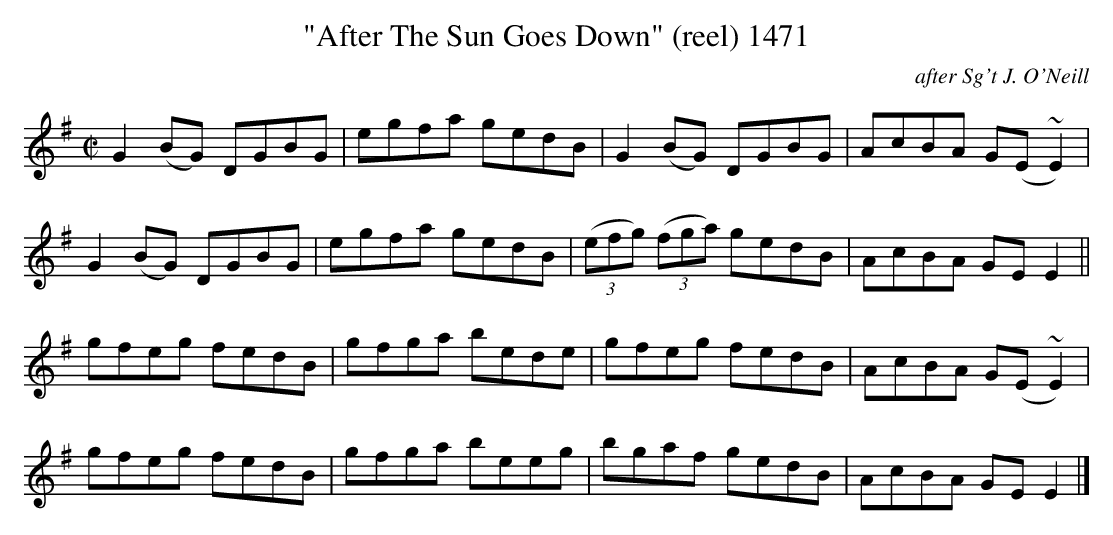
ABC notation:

X:1
T:"After The Sun Goes Down" (reel) 1471
C:after Sg't J. O'Neill
BRENNAN July 2003 (HTTP://WWW.SOSYOURMOM.COM)
M:C|
L:1/8
K:G
G2(BG) DGBG|egfa gedB|G2(BG) DGBG|AcBA G(E~E2)|
G2(BG) DGBG|egfa gedB| (3(efg) (3(fga) gedB|AcBA GE E2||
gfeg fedB|gfga bede|gfeg fedB|AcBA G(E~E2)|
gfeg fedB|gfga beeg|bgaf gedB|AcBA GE E2|]
